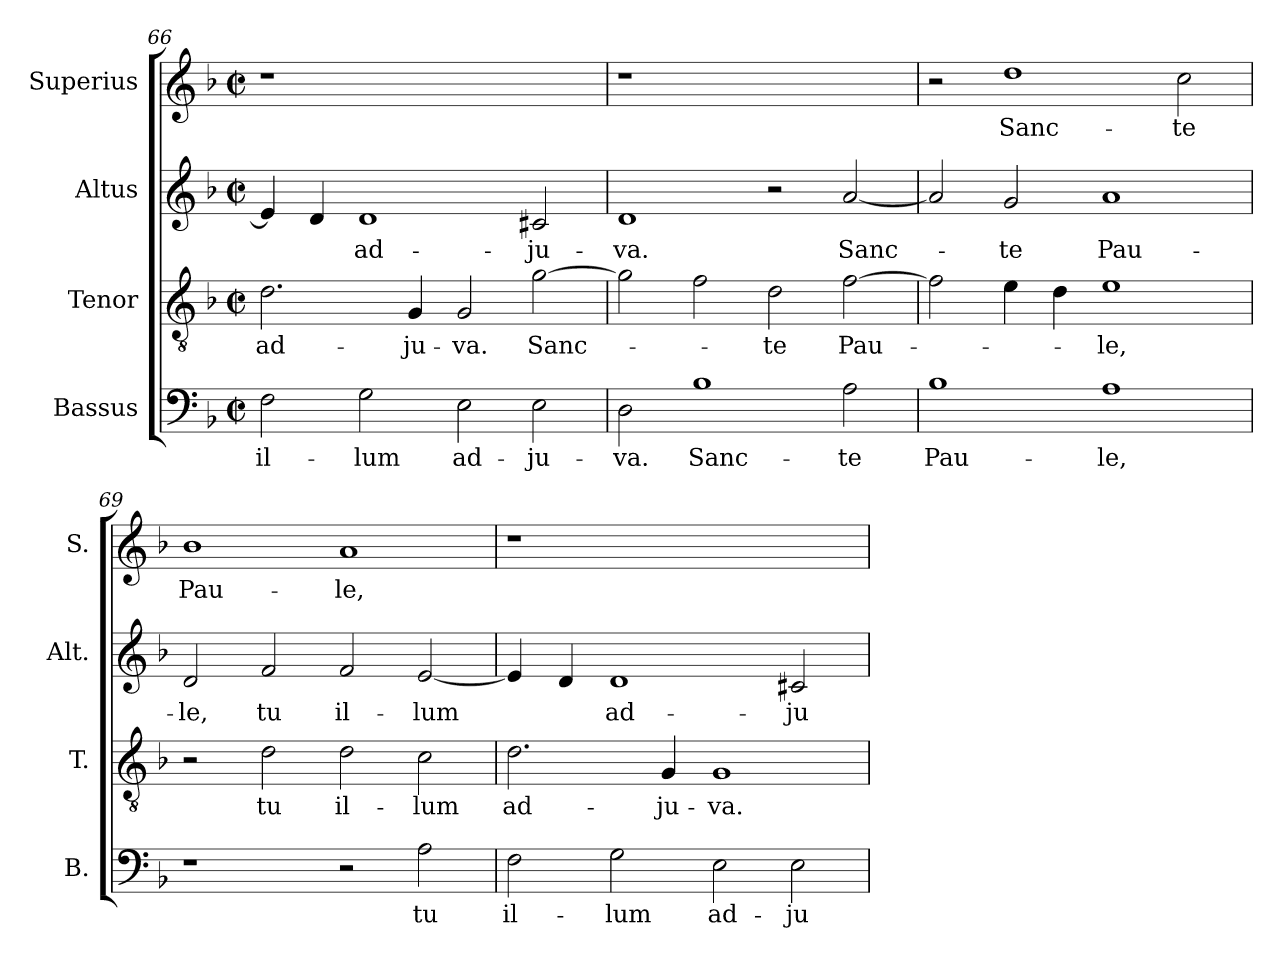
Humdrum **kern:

**kern	**text	**kern	**text	**kern	**text	**kern	**text
*part4	*part4	*part3	*part3	*part2	*part2	*part1	*part1
*staff4	*staff4	*staff3	*staff3	*staff2	*staff2	*staff1	*staff1
*I"Bassus	*	*I"Tenor	*	*I"Altus	*	*I"Superius	*
*I'B.	*	*I'T.	*	*I'Alt.	*	*I'S.	*
*clefF4	*	*clefGv2	*	*clefG2	*	*clefG2	*
*	*	*ITrd7c12	*	*	*	*	*
*k[b-]	*	*k[b-]	*	*k[b-]	*	*k[b-]	*
*F:	*	*F:	*	*F:	*	*F:	*
*M2/2	*	*M2/2	*	*M2/2	*	*M2/2	*
*met(c|)	*	*met(c|)	*	*met(c|)	*	*met(c|)	*
=66	=66	=66	=66	=66	=66	=66	=66
!	!LO:LY:b:color=#000000	!	!	!	!	!	!
!	!	!	!LO:LY:b:color=#000000	!	!	!LO:N:vis=1	!
2Fi\	il-	2.Di\	ad-	4ei/]	.	1r	.
.	.	.	.	4di/	.	.	.
!	!LO:LY:b:color=#000000	!	!	!	!	!	!
!	!	!	!	!	!LO:LY:b:color=#000000	!	!
2Gi\	-lum	.	.	1di	ad-	.	.
!	!	!	!LO:LY:b:color=#000000	!	!	!	!
.	.	4GGi/	-ju-	.	.	.	.
!	!LO:LY:b:color=#000000	!	!	!	!	!	!
!	!	!	!LO:LY:b:color=#000000	!	!	!	!
2Ei\	ad-	2GGi/	-va.	.	.	1ryy	.
!	!LO:LY:b:color=#000000	!	!	!	!	!	!
!	!	!	!LO:LY:b:color=#000000	!	!	!	!
!	!	!	!	!	!LO:LY:b:color=#000000	!	!
2Ei\	-ju-	[>2Gi\	Sanc-	2c#Xi/	-ju-	.	.
=67	=67	=67	=67	=67	=67	=67	=67
!	!LO:LY:b:color=#000000	!	!	!	!	!	!
!	!	!	!	!	!LO:LY:b:color=#000000	!LO:N:vis=1	!
2Di\	-va.	2Gi\]	.	1di	-va.	1r	.
!	!LO:LY:b:color=#000000	!	!	!	!	!	!
1B-i	Sanc-	2Fi\	.	.	.	.	.
!	!	!	!LO:LY:b:color=#000000	!	!	!	!
.	.	2Di\	-te	2r	.	1ryy	.
!	!LO:LY:b:color=#000000	!	!	!	!	!	!
!	!	!	!LO:LY:b:color=#000000	!	!	!	!
!	!	!	!	!	!LO:LY:b:color=#000000	!	!
2Ai\	-te	[>2Fi\	Pau-	[<2ai/	Sanc-	.	.
=68	=68	=68	=68	=68	=68	=68	=68
!	!LO:LY:b:color=#000000	!	!	!	!	!	!
1B-i	Pau-	2Fi\]	.	2ai/]	.	2r	.
!	!	!	!	!	!LO:LY:b:color=#000000	!	!
!	!	!	!	!	!	!	!LO:LY:b:color=#000000
.	.	4Ei\	.	2gi/	-te	1ddi	Sanc-
.	.	4Di\	.	.	.	.	.
!	!LO:LY:b:color=#000000	!	!	!	!	!	!
!	!	!	!LO:LY:b:color=#000000	!	!	!	!
!	!	!	!	!	!LO:LY:b:color=#000000	!	!
1Ai	-le,	1Ei	-le,	1ai	Pau-	.	.
!	!	!	!	!	!	!	!LO:LY:b:color=#000000
.	.	.	.	.	.	2cci\	-te
!!LO:LB:g=z
=69	=69	=69	=69	=69	=69	=69	=69
!	!	!	!	!	!LO:LY:b:color=#000000	!	!
!	!	!	!	!	!	!	!LO:LY:b:color=#000000
1r	.	2r	.	2di/	-le,	1b-i	Pau-
!	!	!	!LO:LY:b:color=#000000	!	!	!	!
!	!	!	!	!	!LO:LY:b:color=#000000	!	!
.	.	2Di\	tu	2fi/	tu	.	.
!	!	!	!LO:LY:b:color=#000000	!	!	!	!
!	!	!	!	!	!LO:LY:b:color=#000000	!	!
!	!	!	!	!	!	!	!LO:LY:b:color=#000000
2r	.	2Di\	il-	2fi/	il-	1ai	-le,
!	!LO:LY:b:color=#000000	!	!	!	!	!	!
!	!	!	!LO:LY:b:color=#000000	!	!	!	!
!	!	!	!	!	!LO:LY:b:color=#000000	!	!
2Ai\	tu	2Ci\	-lum	[<2ei/	-lum	.	.
=70	=70	=70	=70	=70	=70	=70	=70
!	!LO:LY:b:color=#000000	!	!	!	!	!	!
!	!	!	!LO:LY:b:color=#000000	!	!	!LO:N:vis=1	!
2Fi\	il-	2.Di\	ad-	4ei/]	.	1r	.
.	.	.	.	4di/	.	.	.
!	!LO:LY:b:color=#000000	!	!	!	!	!	!
!	!	!	!	!	!LO:LY:b:color=#000000	!	!
2Gi\	-lum	.	.	1di	ad-	.	.
!	!	!	!LO:LY:b:color=#000000	!	!	!	!
.	.	4GGi/	-ju-	.	.	.	.
!	!LO:LY:b:color=#000000	!	!	!	!	!	!
!	!	!	!LO:LY:b:color=#000000	!	!	!	!
2Ei\	ad-	1GGi	-va.	.	.	1ryy	.
!	!LO:LY:b:color=#000000	!	!	!	!	!	!
!	!	!	!	!	!LO:LY:b:color=#000000	!	!
2Ei\	-ju-	.	.	2c#Xi/	-ju-	.	.
=	=	=	=	=	=	=	=
*-	*-	*-	*-	*-	*-	*-	*-
